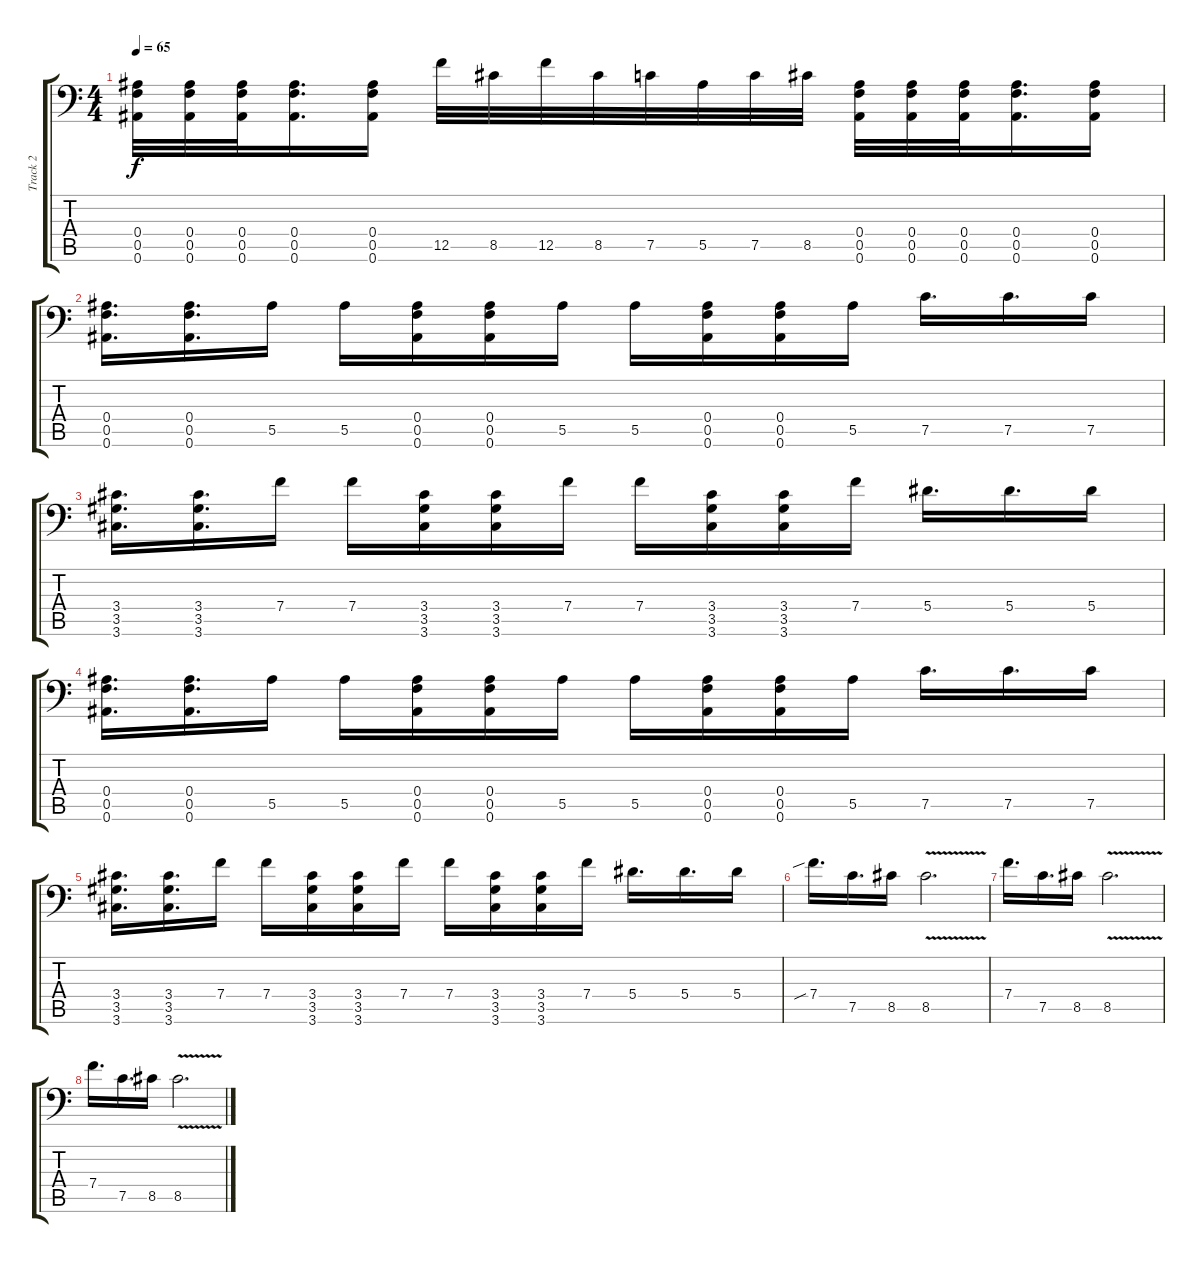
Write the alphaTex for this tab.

\track ("Track 2" "Track 2") {instrument distortionguitar}
\staff {score tabs}
\tuning (C4 G3 Eb3 Bb2 F2 Bb1) {hide}
\ts (4 4)
\tempo 65
\clef f4
\ks c
(0.4 0.5 0.6).32{dy f} (0.4 0.5 0.6).32 (0.4 0.5 0.6).32 (0.4 0.5 0.6).16{d} (0.4 0.5 0.6).16 12.5.32 8.5.32 12.5.32 8.5.32 7.5.32 5.5.32 7.5.32 8.5.32 (0.4 0.5 0.6).32 (0.4 0.5 0.6).32 (0.4 0.5 0.6).32 (0.4 0.5 0.6).16{d} (0.4 0.5 0.6).16 |
(0.4 0.5 0.6).16{d} (0.4 0.5 0.6).16{d} 5.5.16 5.5.16 (0.4 0.5 0.6).16 (0.4 0.5 0.6).16 5.5.16 5.5.16 (0.4 0.5 0.6).16 (0.4 0.5 0.6).16 5.5.16 7.5.16{d} 7.5.16{d} 7.5.16 |
(3.4 3.5 3.6).16{d} (3.4 3.5 3.6).16{d} 7.4.16 7.4.16 (3.4 3.5 3.6).16 (3.4 3.5 3.6).16 7.4.16 7.4.16 (3.4 3.5 3.6).16 (3.4 3.5 3.6).16 7.4.16 5.4.16{d} 5.4.16{d} 5.4.16 |
(0.4 0.5 0.6).16{d} (0.4 0.5 0.6).16{d} 5.5.16 5.5.16 (0.4 0.5 0.6).16 (0.4 0.5 0.6).16 5.5.16 5.5.16 (0.4 0.5 0.6).16 (0.4 0.5 0.6).16 5.5.16 7.5.16{d} 7.5.16{d} 7.5.16 |
(3.4 3.5 3.6).16{d} (3.4 3.5 3.6).16{d} 7.4.16 7.4.16 (3.4 3.5 3.6).16 (3.4 3.5 3.6).16 7.4.16 7.4.16 (3.4 3.5 3.6).16 (3.4 3.5 3.6).16 7.4.16 5.4.16{d} 5.4.16{d} 5.4.16 |
7.4{sib}.16{d} 7.5.16{d} 8.5.16 8.5{v}.2{d} |
7.4.16{d} 7.5.16{d} 8.5.16 8.5{v}.2{d} |
7.4.16{d} 7.5.16{d} 8.5.16 8.5{v}.2{d}
